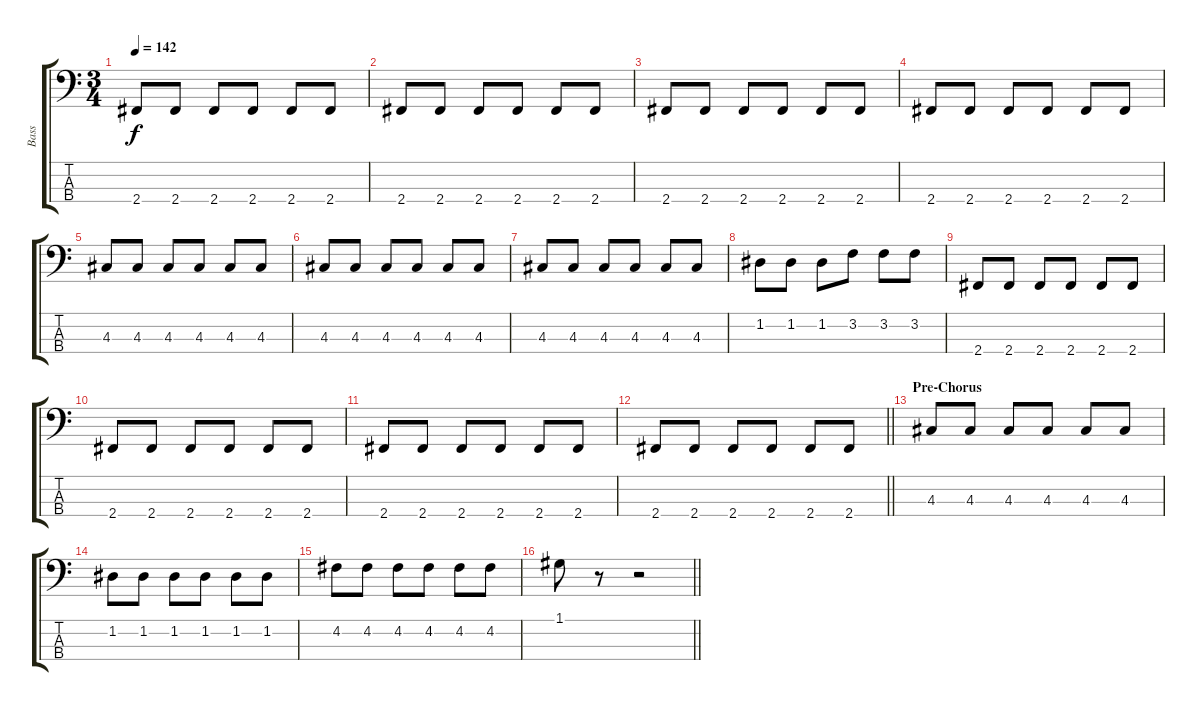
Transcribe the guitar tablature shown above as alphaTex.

\track ("Bass" "Bass") {instrument electricbassfinger}
\staff {score tabs}
\tuning (G2 D2 A1 E1) {hide}
\ts (3 4)
\tempo 142
\clef f4
\ks c
2.4.8{dy f} 2.4.8 2.4.8 2.4.8 2.4.8 2.4.8 |
2.4.8 2.4.8 2.4.8 2.4.8 2.4.8 2.4.8 |
2.4.8 2.4.8 2.4.8 2.4.8 2.4.8 2.4.8 |
2.4.8 2.4.8 2.4.8 2.4.8 2.4.8 2.4.8 |
4.3.8 4.3.8 4.3.8 4.3.8 4.3.8 4.3.8 |
4.3.8 4.3.8 4.3.8 4.3.8 4.3.8 4.3.8 |
4.3.8 4.3.8 4.3.8 4.3.8 4.3.8 4.3.8 |
1.2.8 1.2.8 1.2.8 3.2.8 3.2.8 3.2.8 |
2.4.8 2.4.8 2.4.8 2.4.8 2.4.8 2.4.8 |
2.4.8 2.4.8 2.4.8 2.4.8 2.4.8 2.4.8 |
2.4.8 2.4.8 2.4.8 2.4.8 2.4.8 2.4.8 |
\barLineRight lightlight
2.4.8 2.4.8 2.4.8 2.4.8 2.4.8 2.4.8 |
\section ("" "Pre-Chorus")
4.3.8 4.3.8 4.3.8 4.3.8 4.3.8 4.3.8 |
1.2.8 1.2.8 1.2.8 1.2.8 1.2.8 1.2.8 |
4.2.8 4.2.8 4.2.8 4.2.8 4.2.8 4.2.8 |
\barLineRight lightlight
1.1.8 r.8 r.2
